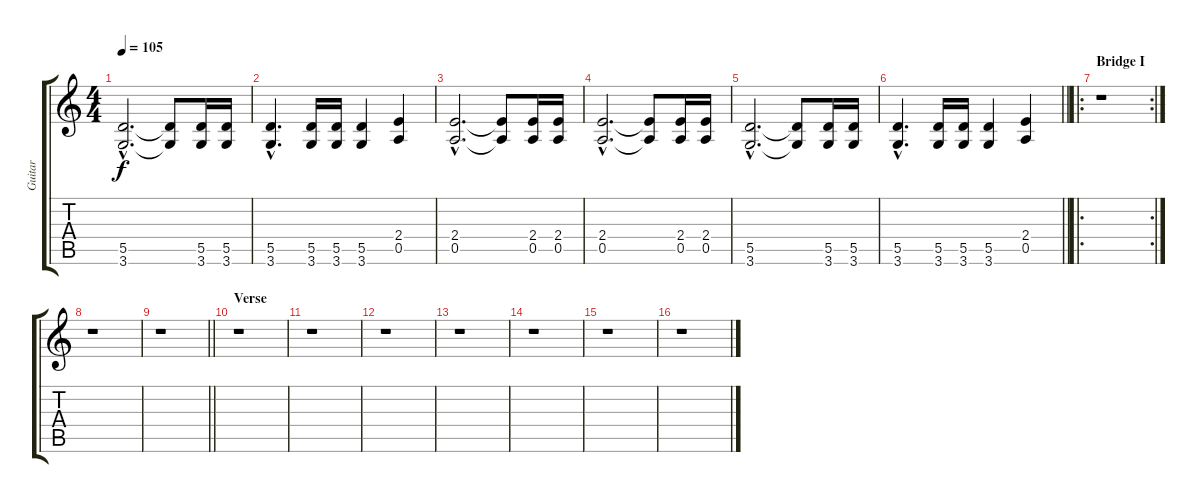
\track ("Guitar" "Guitar") {instrument distortionguitar}
\staff {score tabs}
\tuning (E4 B3 G3 D3 A2 E2) {hide}
\ts (4 4)
\tempo 105
\clef g2
\ks c
(5.5{hac} 3.6{hac}).2{d dy f} (5.5{t} 3.6{t}).8 (5.5 3.6).16 (5.5 3.6).16 |
(5.5{hac} 3.6{hac}).4{d} (5.5 3.6).16 (5.5 3.6).16 (5.5 3.6).4 (2.4 0.5).4 |
(2.4{hac} 0.5{hac}).2{d} (2.4{t} 0.5{t}).8 (2.4 0.5).16 (2.4 0.5).16 |
(2.4{hac} 0.5{hac}).2{d} (2.4{t} 0.5{t}).8 (2.4 0.5).16 (2.4 0.5).16 |
(5.5{hac} 3.6{hac}).2{d} (5.5{t} 3.6{t}).8 (5.5 3.6).16 (5.5 3.6).16 |
\barLineRight lightlight
(5.5{hac} 3.6{hac}).4{d} (5.5 3.6).16 (5.5 3.6).16 (5.5 3.6).4 (2.4 0.5).4 |
\ro
\rc 2
\section ("" "Bridge I")
r.1 |
r.1 |
\barLineRight lightlight
r.1 |
\section ("" "Verse")
r.1 |
r.1 |
r.1 |
r.1 |
r.1 |
r.1 |
r.1
